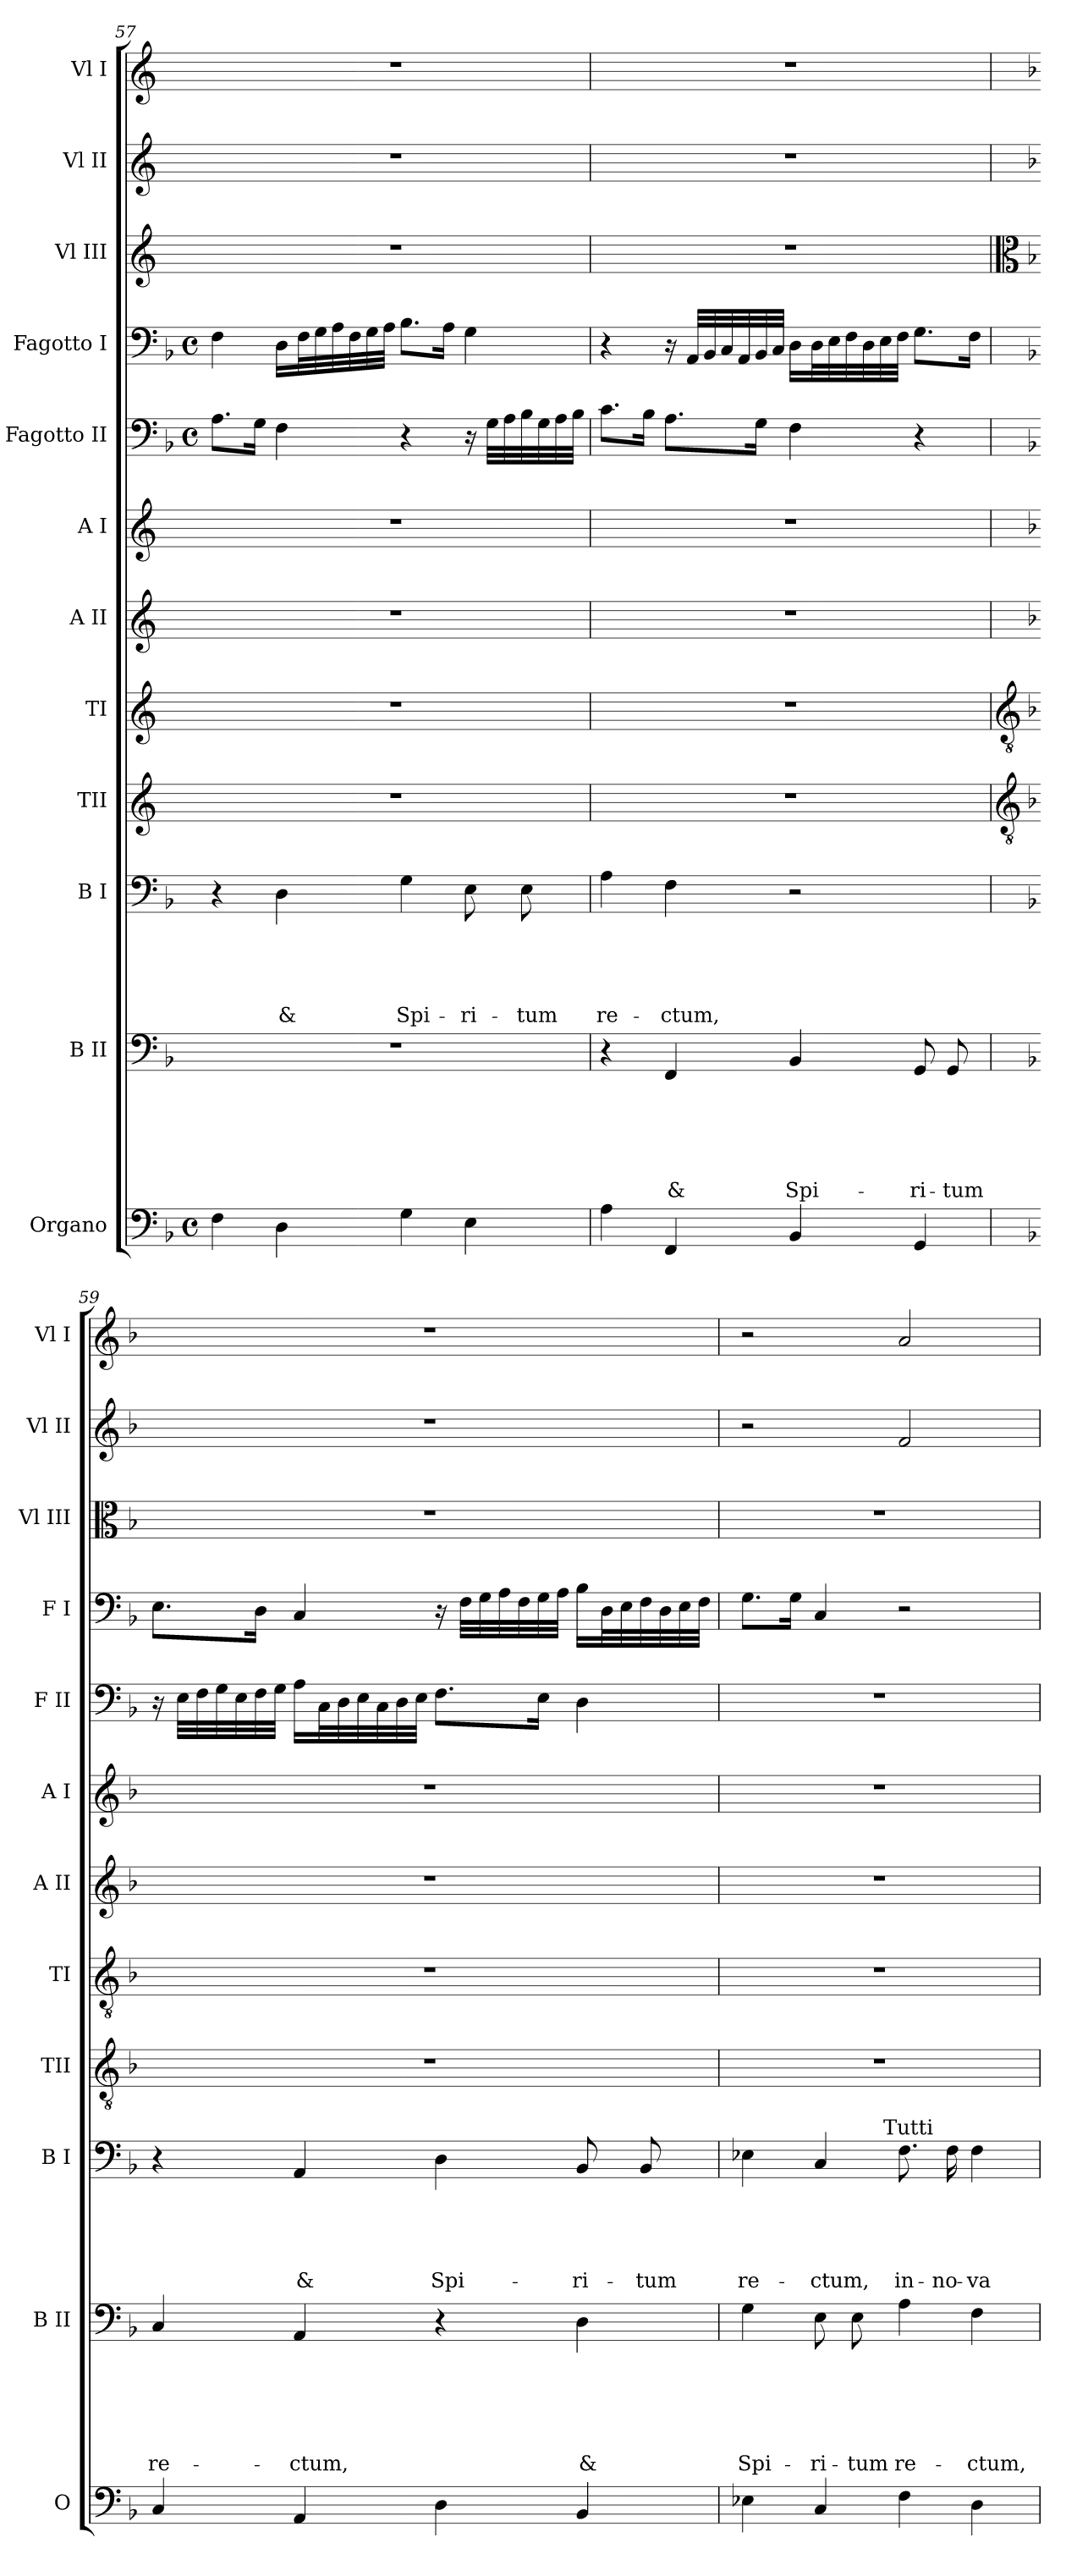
**kern	**kern	**text	**text	**text	**text	**text	**text	**kern	**text	**text	**text	**text	**text	**kern	**kern	**kern	**kern	**kern	**kern	**kern	**kern	**kern
*part12	*part11	*part11	*part11	*part11	*part11	*part11	*part11	*part10	*part10	*part10	*part10	*part10	*part10	*part9	*part8	*part7	*part6	*part5	*part4	*part3	*part2	*part1
*staff12	*staff11	*staff11	*staff11	*staff11	*staff11	*staff11	*staff11	*staff10	*staff10	*staff10	*staff10	*staff10	*staff10	*staff9	*staff8	*staff7	*staff6	*staff5	*staff4	*staff3	*staff2	*staff1
*I"Organo	*I"B II	*	*	*	*	*	*	*I"B I	*	*	*	*	*	*I"TII	*I"TI	*I"A II	*I"A I	*I"Fagotto II	*I"Fagotto I	*I"Vl III	*I"Vl II	*I"Vl I
*I'O	*I'B II	*	*	*	*	*	*	*I'B I	*	*	*	*	*	*I'TII	*I'TI	*I'A II	*I'A I	*I'F II	*I'F I	*I'Vl III	*I'Vl II	*I'Vl I
!!LO:PB:g=z
*clefF4	*clefF4	*	*	*	*	*	*	*clefF4	*	*	*	*	*	*clefG2	*clefG2	*clefG2	*clefG2	*clefF4	*clefF4	*clefG2	*clefG2	*clefG2
*k[b-]	*k[b-]	*	*	*	*	*	*	*k[b-]	*	*	*	*	*	*k[]	*k[]	*k[]	*k[]	*k[b-]	*k[b-]	*k[]	*k[]	*k[]
*F:	*F:	*	*	*	*	*	*	*F:	*	*	*	*	*	*C:	*C:	*C:	*C:	*F:	*F:	*C:	*C:	*C:
*M4/4	*	*	*	*	*	*	*	*	*	*	*	*	*	*	*	*	*	*M4/4	*M4/4	*	*	*
*met(c)	*	*	*	*	*	*	*	*	*	*	*	*	*	*	*	*	*	*met(c)	*met(c)	*	*	*
=57	=57	=57	=57	=57	=57	=57	=57	=57	=57	=57	=57	=57	=57	=57	=57	=57	=57	=57	=57	=57	=57	=57
4F\	1r	.	.	.	.	.	.	4r	.	.	.	.	.	1r	1r	1r	1r	8.A\L	4F\	1r	1r	1r
.	.	.	.	.	.	.	.	.	.	.	.	.	.	.	.	.	.	16G\Jk	.	.	.	.
!	!	!	!	!	!	!	!	!	!	!	!	!	!LO:LY:b	!	!	!	!	!	!	!	!	!
4D\	.	.	.	.	.	.	.	4D\	.	.	.	.	&	.	.	.	.	4F\	16D\LL	.	.	.
.	.	.	.	.	.	.	.	.	.	.	.	.	.	.	.	.	.	.	32F\L	.	.	.
.	.	.	.	.	.	.	.	.	.	.	.	.	.	.	.	.	.	.	32G\	.	.	.
.	.	.	.	.	.	.	.	.	.	.	.	.	.	.	.	.	.	.	32A\	.	.	.
.	.	.	.	.	.	.	.	.	.	.	.	.	.	.	.	.	.	.	32F\	.	.	.
.	.	.	.	.	.	.	.	.	.	.	.	.	.	.	.	.	.	.	32G\	.	.	.
.	.	.	.	.	.	.	.	.	.	.	.	.	.	.	.	.	.	.	32A\JJJ	.	.	.
!	!	!	!	!	!	!	!	!	!	!	!	!	!LO:LY:b	!	!	!	!	!	!	!	!	!
4G\	.	.	.	.	.	.	.	4G\	.	.	.	.	Spi-	.	.	.	.	4r	8.B-\L	.	.	.
.	.	.	.	.	.	.	.	.	.	.	.	.	.	.	.	.	.	.	16A\Jk	.	.	.
!	!	!	!	!	!	!	!	!	!	!	!	!	!LO:LY:b	!	!	!	!	!	!	!	!	!
4E\	.	.	.	.	.	.	.	8E\	.	.	.	.	-ri-	.	.	.	.	16rC	4G\	.	.	.
.	.	.	.	.	.	.	.	.	.	.	.	.	.	.	.	.	.	32G\LLL	.	.	.	.
.	.	.	.	.	.	.	.	.	.	.	.	.	.	.	.	.	.	32A\	.	.	.	.
!	!	!	!	!	!	!	!	!	!	!	!	!	!LO:LY:b	!	!	!	!	!	!	!	!	!
.	.	.	.	.	.	.	.	8E\	.	.	.	.	-tum	.	.	.	.	32B-\	.	.	.	.
.	.	.	.	.	.	.	.	.	.	.	.	.	.	.	.	.	.	32G\	.	.	.	.
.	.	.	.	.	.	.	.	.	.	.	.	.	.	.	.	.	.	32A\	.	.	.	.
.	.	.	.	.	.	.	.	.	.	.	.	.	.	.	.	.	.	32B-\JJJ	.	.	.	.
=58	=58	=58	=58	=58	=58	=58	=58	=58	=58	=58	=58	=58	=58	=58	=58	=58	=58	=58	=58	=58	=58	=58
!	!	!	!	!	!	!	!	!	!	!	!	!	!LO:LY:b	!	!	!	!	!	!	!	!	!
4A\	4r	.	.	.	.	.	.	4A\	.	.	.	.	re-	1r	1r	1r	1r	8.c\L	4r	1r	1r	1r
.	.	.	.	.	.	.	.	.	.	.	.	.	.	.	.	.	.	16B-\Jk	.	.	.	.
!	!	!	!	!	!	!	!LO:LY:b	!	!	!	!	!	!LO:LY:b	!	!	!	!	!	!	!	!	!
4FF/	4FF/	.	.	.	.	.	&	4F\	.	.	.	.	-ctum,	.	.	.	.	8.A\L	16rC	.	.	.
.	.	.	.	.	.	.	.	.	.	.	.	.	.	.	.	.	.	.	32AA/LLL	.	.	.
.	.	.	.	.	.	.	.	.	.	.	.	.	.	.	.	.	.	.	32BB-/	.	.	.
.	.	.	.	.	.	.	.	.	.	.	.	.	.	.	.	.	.	.	32C/	.	.	.
.	.	.	.	.	.	.	.	.	.	.	.	.	.	.	.	.	.	.	32AA/	.	.	.
.	.	.	.	.	.	.	.	.	.	.	.	.	.	.	.	.	.	16G\Jk	32BB-/	.	.	.
.	.	.	.	.	.	.	.	.	.	.	.	.	.	.	.	.	.	.	32C/JJJ	.	.	.
!	!	!	!	!	!	!	!LO:LY:b	!	!	!	!	!	!	!	!	!	!	!	!	!	!	!
4BB-/	4BB-/	.	.	.	.	.	Spi-	2r	.	.	.	.	.	.	.	.	.	4F\	16D\LL	.	.	.
.	.	.	.	.	.	.	.	.	.	.	.	.	.	.	.	.	.	.	32D\L	.	.	.
.	.	.	.	.	.	.	.	.	.	.	.	.	.	.	.	.	.	.	32E\	.	.	.
.	.	.	.	.	.	.	.	.	.	.	.	.	.	.	.	.	.	.	32F\	.	.	.
.	.	.	.	.	.	.	.	.	.	.	.	.	.	.	.	.	.	.	32D\	.	.	.
.	.	.	.	.	.	.	.	.	.	.	.	.	.	.	.	.	.	.	32E\	.	.	.
.	.	.	.	.	.	.	.	.	.	.	.	.	.	.	.	.	.	.	32F\JJJ	.	.	.
!	!	!	!	!	!	!	!LO:LY:b	!	!	!	!	!	!	!	!	!	!	!	!	!	!	!
4GG/	8GG/	.	.	.	.	.	-ri-	.	.	.	.	.	.	.	.	.	.	4r	8.G\L	.	.	.
!	!	!	!	!	!	!	!LO:LY:b	!	!	!	!	!	!	!	!	!	!	!	!	!	!	!
.	8GG/	.	.	.	.	.	-tum	.	.	.	.	.	.	.	.	.	.	.	.	.	.	.
.	.	.	.	.	.	.	.	.	.	.	.	.	.	.	.	.	.	.	16F\Jk	.	.	.
!!LO:PB:g=z
=59	=59	=59	=59	=59	=59	=59	=59	=59	=59	=59	=59	=59	=59	=59	=59	=59	=59	=59	=59	=59	=59	=59
*	*	*	*	*	*	*	*	*	*	*	*	*	*	*clefGv2	*clefGv2	*	*	*	*	*clefC3	*	*
*	*	*	*	*	*	*	*	*	*	*	*	*	*	*k[b-]	*k[b-]	*k[b-]	*k[b-]	*	*	*k[b-]	*k[b-]	*k[b-]
*	*	*	*	*	*	*	*	*	*	*	*	*	*	*F:	*F:	*F:	*F:	*	*	*F:	*F:	*F:
!	!	!	!	!	!	!	!LO:LY:b	!	!	!	!	!	!	!	!	!	!	!	!	!	!	!
4C/	4C/	.	.	.	.	.	re-	4r	.	.	.	.	.	1r	1r	1r	1r	16rC	8.E\L	1r	1r	1r
.	.	.	.	.	.	.	.	.	.	.	.	.	.	.	.	.	.	32E\LLL	.	.	.	.
.	.	.	.	.	.	.	.	.	.	.	.	.	.	.	.	.	.	32F\	.	.	.	.
.	.	.	.	.	.	.	.	.	.	.	.	.	.	.	.	.	.	32G\	.	.	.	.
.	.	.	.	.	.	.	.	.	.	.	.	.	.	.	.	.	.	32E\	.	.	.	.
.	.	.	.	.	.	.	.	.	.	.	.	.	.	.	.	.	.	32F\	16D\Jk	.	.	.
.	.	.	.	.	.	.	.	.	.	.	.	.	.	.	.	.	.	32G\JJJ	.	.	.	.
!	!	!	!	!	!	!	!LO:LY:b	!	!	!	!	!	!LO:LY:b	!	!	!	!	!	!	!	!	!
4AA/	4AA/	.	.	.	.	.	-ctum,	4AA/	.	.	.	.	&	.	.	.	.	16A\LL	4C/	.	.	.
.	.	.	.	.	.	.	.	.	.	.	.	.	.	.	.	.	.	32C\L	.	.	.	.
.	.	.	.	.	.	.	.	.	.	.	.	.	.	.	.	.	.	32D\	.	.	.	.
.	.	.	.	.	.	.	.	.	.	.	.	.	.	.	.	.	.	32E\	.	.	.	.
.	.	.	.	.	.	.	.	.	.	.	.	.	.	.	.	.	.	32C\	.	.	.	.
.	.	.	.	.	.	.	.	.	.	.	.	.	.	.	.	.	.	32D\	.	.	.	.
.	.	.	.	.	.	.	.	.	.	.	.	.	.	.	.	.	.	32E\JJJ	.	.	.	.
!	!	!	!	!	!	!	!	!	!	!	!	!	!LO:LY:b	!	!	!	!	!	!	!	!	!
4D\	4r	.	.	.	.	.	.	4D\	.	.	.	.	Spi-	.	.	.	.	8.F\L	16rC	.	.	.
.	.	.	.	.	.	.	.	.	.	.	.	.	.	.	.	.	.	.	32F\LLL	.	.	.
.	.	.	.	.	.	.	.	.	.	.	.	.	.	.	.	.	.	.	32G\	.	.	.
.	.	.	.	.	.	.	.	.	.	.	.	.	.	.	.	.	.	.	32A\	.	.	.
.	.	.	.	.	.	.	.	.	.	.	.	.	.	.	.	.	.	.	32F\	.	.	.
.	.	.	.	.	.	.	.	.	.	.	.	.	.	.	.	.	.	16E\Jk	32G\	.	.	.
.	.	.	.	.	.	.	.	.	.	.	.	.	.	.	.	.	.	.	32A\JJJ	.	.	.
!	!	!	!	!	!	!	!LO:LY:b	!	!	!	!	!	!LO:LY:b	!	!	!	!	!	!	!	!	!
4BB-/	4D\	.	.	.	.	.	&	8BB-/	.	.	.	.	-ri-	.	.	.	.	4D\	16B-\LL	.	.	.
.	.	.	.	.	.	.	.	.	.	.	.	.	.	.	.	.	.	.	32D\L	.	.	.
.	.	.	.	.	.	.	.	.	.	.	.	.	.	.	.	.	.	.	32E\	.	.	.
!	!	!	!	!	!	!	!	!	!	!	!	!	!LO:LY:b	!	!	!	!	!	!	!	!	!
.	.	.	.	.	.	.	.	8BB-/	.	.	.	.	-tum	.	.	.	.	.	32F\	.	.	.
.	.	.	.	.	.	.	.	.	.	.	.	.	.	.	.	.	.	.	32D\	.	.	.
.	.	.	.	.	.	.	.	.	.	.	.	.	.	.	.	.	.	.	32E\	.	.	.
.	.	.	.	.	.	.	.	.	.	.	.	.	.	.	.	.	.	.	32F\JJJ	.	.	.
=60	=60	=60	=60	=60	=60	=60	=60	=60	=60	=60	=60	=60	=60	=60	=60	=60	=60	=60	=60	=60	=60	=60
!	!	!	!	!	!	!	!LO:LY:b	!	!	!	!	!	!LO:LY:b	!	!	!	!	!	!	!	!	!
*	*	*	*	*	*	*	*	*^	*	*	*	*	*	*	*	*	*	*	*	*	*	*
4E-X\	4G\	.	.	.	.	.	Spi-	4E-X\	4...ryy	.	.	.	.	re-	1r	1r	1r	1r	1r	8.G\L	1r	2r	2r
.	.	.	.	.	.	.	.	.	.	.	.	.	.	.	.	.	.	.	.	16G\Jk	.	.	.
!	!	!	!	!	!	!	!LO:LY:b	!	!	!	!	!	!	!LO:LY:b	!	!	!	!	!	!	!	!	!
4C/	8E\	.	.	.	.	.	-ri-	4C/	.	.	.	.	.	-ctum,	.	.	.	.	.	4C/	.	.	.
!	!	!	!	!	!	!	!LO:LY:b	!	!	!	!	!	!	!	!	!	!	!	!	!	!	!	!
.	8E\	.	.	.	.	.	-tum	.	.	.	.	.	.	.	.	.	.	.	.	.	.	.	.
!	!	!	!	!	!	!	!	!	!LO:TX:a:t=Tutti	!	!	!	!	!	!	!	!	!	!	!	!	!	!
.	.	.	.	.	.	.	.	.	2ryy	.	.	.	.	.	.	.	.	.	.	.	.	.	.
!	!	!	!	!	!	!	!LO:LY:b	!	!	!	!	!	!	!LO:LY:b	!	!	!	!	!	!	!	!	!
4F\	4A\	.	.	.	.	.	re-	8.F\	.	.	.	.	.	in-	.	.	.	.	.	2r	.	2f/	2a/
!	!	!	!	!	!	!	!	!	!	!	!	!	!	!LO:LY:b	!	!	!	!	!	!	!	!	!
.	.	.	.	.	.	.	.	16F\	.	.	.	.	.	-no-	.	.	.	.	.	.	.	.	.
!	!	!	!	!	!	!	!LO:LY:b	!	!	!	!	!	!	!LO:LY:b:rj	!	!	!	!	!	!	!	!	!
4D\	4F\	.	.	.	.	.	-ctum,	4F\	.	.	.	.	.	-va	.	.	.	.	.	.	.	.	.
.	.	.	.	.	.	.	.	.	32ryy	.	.	.	.	.	.	.	.	.	.	.	.	.	.
*	*	*	*	*	*	*	*	*v	*v	*	*	*	*	*	*	*	*	*	*	*	*	*	*
=	=	=	=	=	=	=	=	=	=	=	=	=	=	=	=	=	=	=	=	=	=	=
*-	*-	*-	*-	*-	*-	*-	*-	*-	*-	*-	*-	*-	*-	*-	*-	*-	*-	*-	*-	*-	*-	*-
